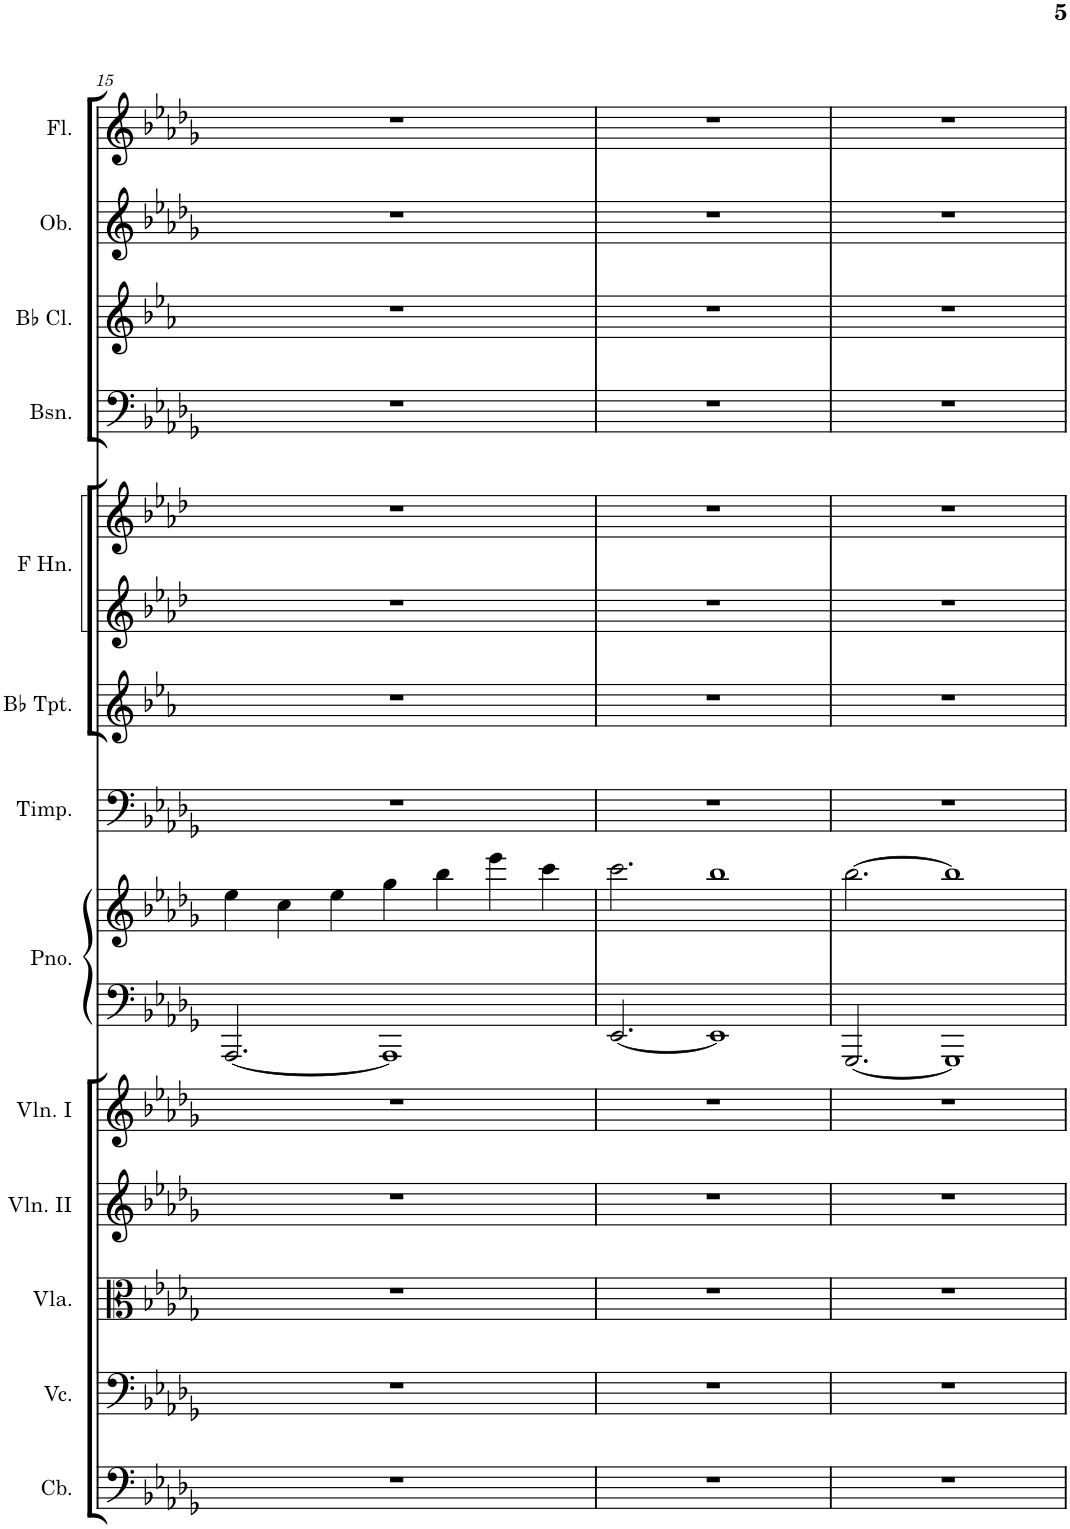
**kern	**kern	**kern	**kern	**kern	**kern	**kern	**kern	**kern	**kern	**kern	**kern	**kern	**kern	**kern
*part13	*part12	*part11	*part10	*part9	*part8	*part8	*part7	*part6	*part5	*part5	*part4	*part3	*part2	*part1
*staff15	*staff14	*staff13	*staff12	*staff11	*staff10	*staff9	*staff8	*staff7	*staff6	*staff5	*staff4	*staff3	*staff2	*staff1
*I"Contrabasses	*I"Violoncellos	*I"Violas	*I"Violins II	*I"Violins I	*I"Piano	*	*I"Timpani	*I"Trumpets in Bb	*I"Horns in F	*	*I"Bassoons	*I"Clarinets in Bb	*I"Oboes	*I"Flutes
*I'Cb.	*I'Vc.	*I'Vla.	*I'Vln. II	*I'Vln. I	*I'Pno.	*	*I'Timp.	*	*	*	*I'Bsn.	*	*I'Ob.	*I'Fl.
!!LO:PB:g=z
*clefF4	*clefF4	*clefC3	*clefG2	*clefG2	*clefF4	*clefG2	*clefF4	*clefG2	*clefG2	*clefG2	*clefF4	*clefG2	*clefG2	*clefG2
*Trd7c12	*	*	*	*	*	*	*	*Trd1c2	*Trd4c7	*Trd4c7	*	*Trd1c2	*	*
*k[b-e-a-d-g-]	*k[b-e-a-d-g-]	*k[b-e-a-d-g-]	*k[b-e-a-d-g-]	*k[b-e-a-d-g-]	*k[b-e-a-d-g-]	*k[b-e-a-d-g-]	*k[b-e-a-d-g-]	*k[b-e-a-]	*k[b-e-a-d-]	*k[b-e-a-d-]	*k[b-e-a-d-g-]	*k[b-e-a-]	*k[b-e-a-d-g-]	*k[b-e-a-d-g-]
*M7/4	*M7/4	*M7/4	*M7/4	*M7/4	*M7/4	*M7/4	*M7/4	*M7/4	*M7/4	*M7/4	*M7/4	*M7/4	*M7/4	*M7/4
=15	=15	=15	=15	=15	=15	=15	=15	=15	=15	=15	=15	=15	=15	=15
1..r	1..r	1..r	1..r	1..r	[2.AAA-/	4ee-\	1..r	1..r	1..r	1..r	1..r	1..r	1..r	1..r
.	.	.	.	.	.	4cc\	.	.	.	.	.	.	.	.
.	.	.	.	.	.	4ee-\	.	.	.	.	.	.	.	.
.	.	.	.	.	1AAA-]	4gg-\	.	.	.	.	.	.	.	.
.	.	.	.	.	.	4bb-\	.	.	.	.	.	.	.	.
.	.	.	.	.	.	4eee-\	.	.	.	.	.	.	.	.
.	.	.	.	.	.	4ccc\	.	.	.	.	.	.	.	.
=16	=16	=16	=16	=16	=16	=16	=16	=16	=16	=16	=16	=16	=16	=16
1..r	1..r	1..r	1..r	1..r	[2.EE-/	2.ccc\	1..r	1..r	1..r	1..r	1..r	1..r	1..r	1..r
.	.	.	.	.	1EE-]	1bb-	.	.	.	.	.	.	.	.
=17	=17	=17	=17	=17	=17	=17	=17	=17	=17	=17	=17	=17	=17	=17
1..r	1..r	1..r	1..r	1..r	[2.GGG-/	[2.bb-\	1..r	1..r	1..r	1..r	1..r	1..r	1..r	1..r
.	.	.	.	.	1GGG-]	1bb-]	.	.	.	.	.	.	.	.
=	=	=	=	=	=	=	=	=	=	=	=	=	=	=
*-	*-	*-	*-	*-	*-	*-	*-	*-	*-	*-	*-	*-	*-	*-
